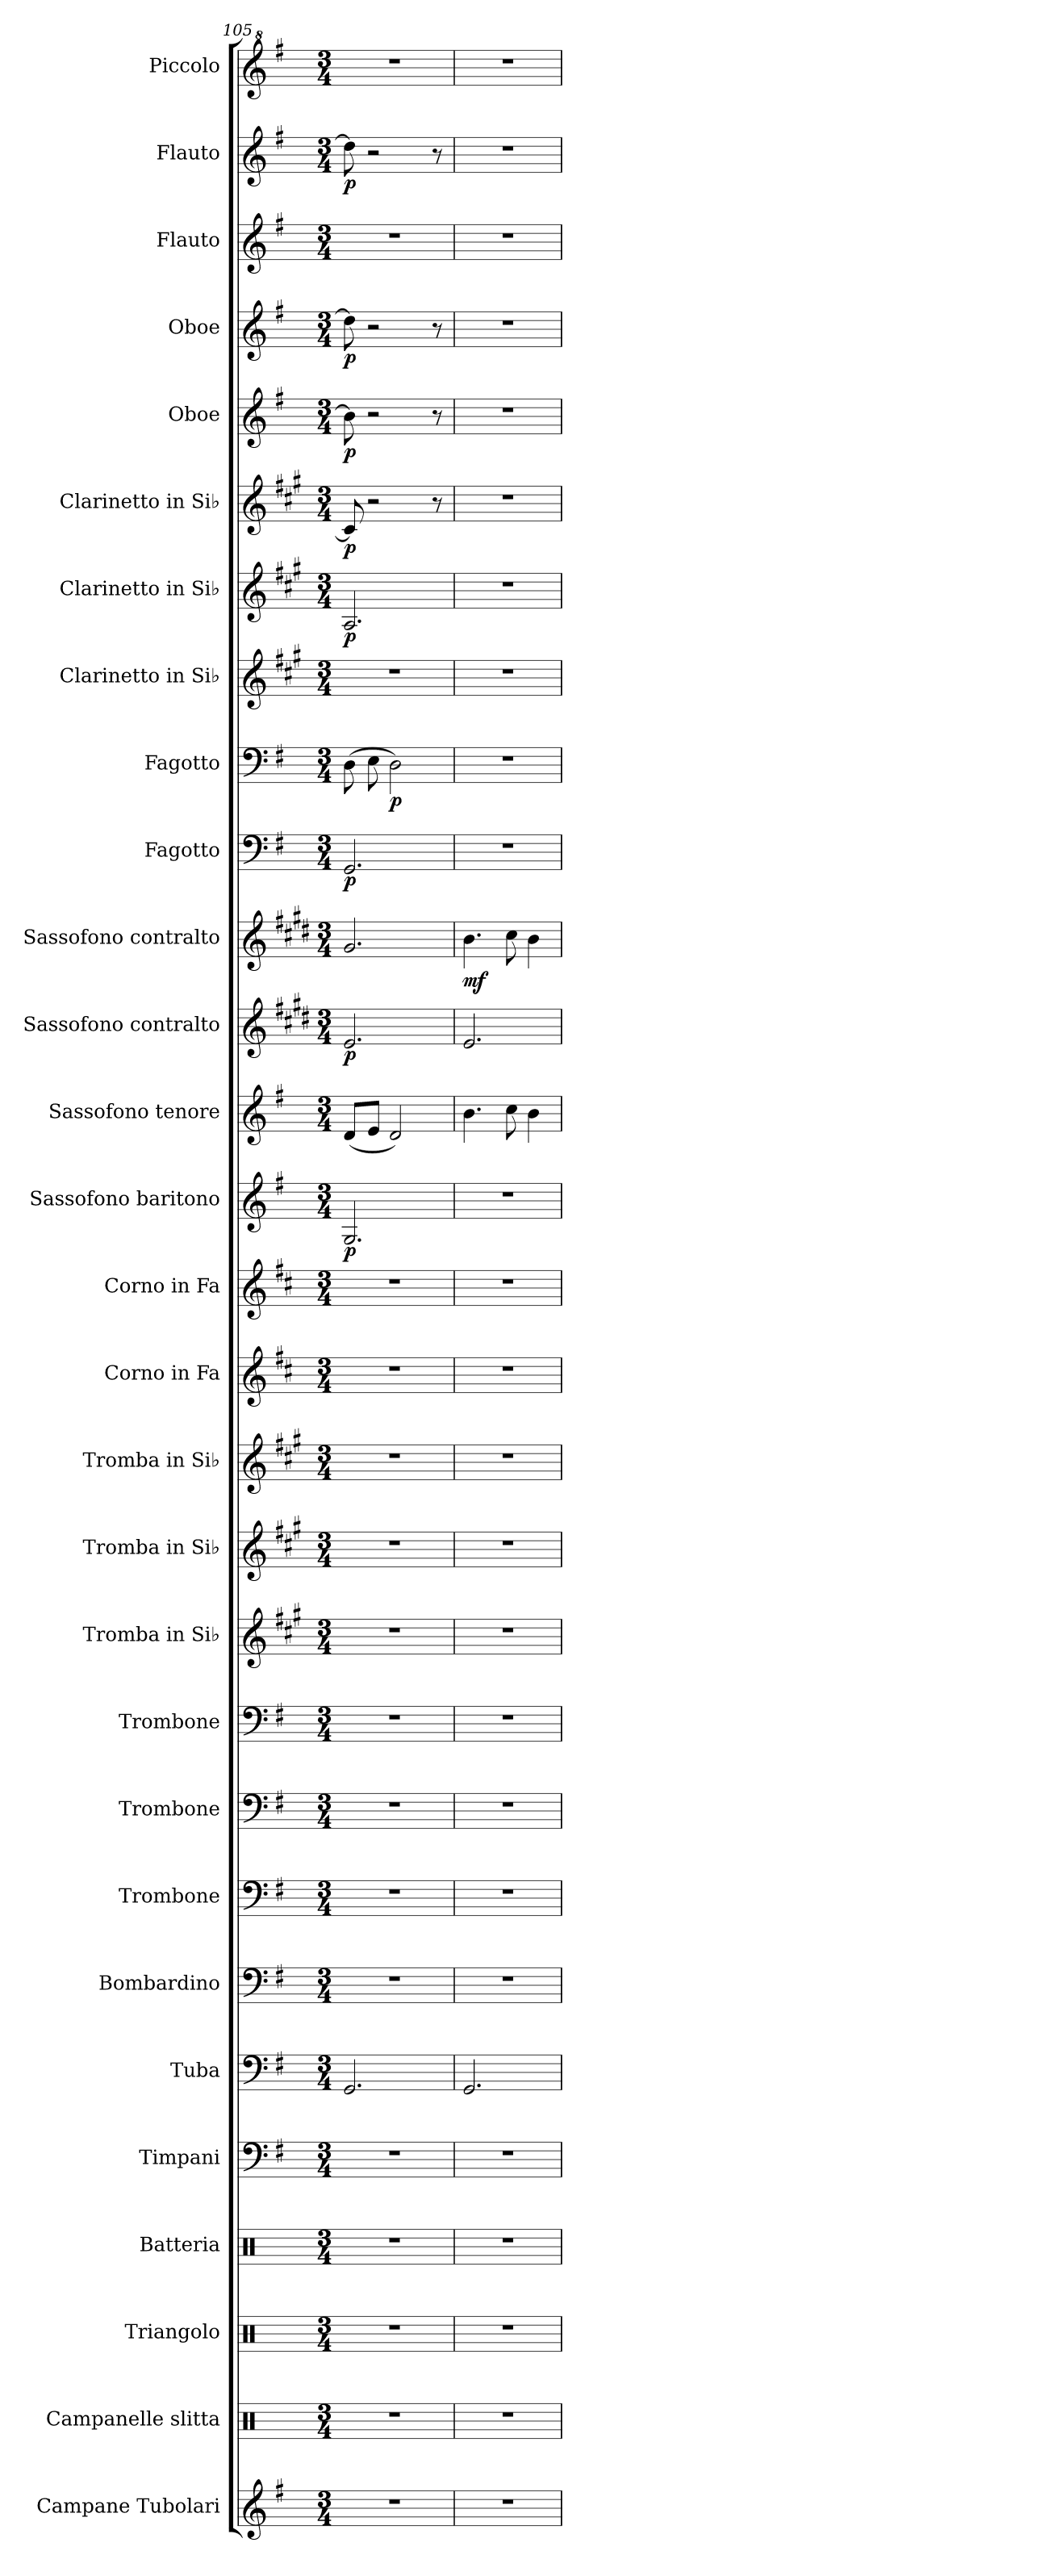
**kern	**kern	**kern	**kern	**kern	**kern	**kern	**kern	**kern	**kern	**kern	**kern	**kern	**kern	**kern	**kern	**dynam	**kern	**kern	**dynam	**kern	**dynam	**kern	**dynam	**kern	**dynam	**kern	**kern	**dynam	**kern	**dynam	**kern	**dynam	**kern	**dynam	**kern	**kern	**dynam	**kern
*part29	*part28	*part27	*part26	*part25	*part24	*part23	*part22	*part21	*part20	*part19	*part18	*part17	*part16	*part15	*part14	*part14	*part13	*part12	*part12	*part11	*part11	*part10	*part10	*part9	*part9	*part8	*part7	*part7	*part6	*part6	*part5	*part5	*part4	*part4	*part3	*part2	*part2	*part1
*staff29	*staff28	*staff27	*staff26	*staff25	*staff24	*staff23	*staff22	*staff21	*staff20	*staff19	*staff18	*staff17	*staff16	*staff15	*staff14	*staff14	*staff13	*staff12	*staff12	*staff11	*staff11	*staff10	*staff10	*staff9	*staff9	*staff8	*staff7	*staff7	*staff6	*staff6	*staff5	*staff5	*staff4	*staff4	*staff3	*staff2	*staff2	*staff1
*I"Campane Tubolari	*I"Campanelle slitta	*I"Triangolo	*I"Batteria	*I"Timpani	*I"Tuba	*I"Bombardino	*I"Trombone	*I"Trombone	*I"Trombone	*I"Tromba in Si♭	*I"Tromba in Si♭	*I"Tromba in Si♭	*I"Corno in Fa	*I"Corno in Fa	*I"Sassofono baritono	*	*I"Sassofono tenore	*I"Sassofono contralto	*	*I"Sassofono contralto	*	*I"Fagotto	*	*I"Fagotto	*	*I"Clarinetto in Si♭	*I"Clarinetto in Si♭	*	*I"Clarinetto in Si♭	*	*I"Oboe	*	*I"Oboe	*	*I"Flauto	*I"Flauto	*	*I"Piccolo
*I'Camp. tb.	*	*I'Triang.	*I'Batt.	*I'Timp.	*I'Tba.	*	*I'Tbn.	*I'Tbn.	*I'Tbn.	*I'Tr. Si♭	*I'Tr. Si♭	*I'Tr. Si♭	*I'Cor. Fa	*I'Cor. Fa	*	*	*	*	*	*	*	*I'Fag.	*	*I'Fag.	*	*I'Cl. Si♭	*I'Cl. Si♭	*	*I'Cl. Si♭	*	*I'Ob.	*	*I'Ob.	*	*I'Fl.	*I'Fl.	*	*
*clefG2	*clefX	*clefX	*clefX	*clefF4	*clefF4	*clefF4	*clefF4	*clefF4	*clefF4	*clefG2	*clefG2	*clefG2	*clefG2	*clefG2	*clefG2	*	*clefG2	*clefG2	*	*clefG2	*	*clefF4	*	*clefF4	*	*clefG2	*clefG2	*	*clefG2	*	*clefG2	*	*clefG2	*	*clefG2	*clefG2	*	*clefG^2
*	*	*	*	*	*	*	*	*	*	*ITrd1c2	*ITrd1c2	*ITrd1c2	*ITrd4c7	*ITrd4c7	*ITrd12c21	*	*ITrd8c14	*ITrd5c9	*	*ITrd5c9	*	*	*	*	*	*ITrd1c2	*ITrd1c2	*	*ITrd1c2	*	*	*	*	*	*	*	*	*ITrd-7c-12
*k[f#]	*k[]	*k[]	*k[]	*k[f#]	*k[f#]	*k[f#]	*k[f#]	*k[f#]	*k[f#]	*k[f#]	*k[f#]	*k[f#]	*k[f#]	*k[f#]	*k[f#]	*	*k[f#]	*k[f#]	*	*k[f#]	*	*k[f#]	*	*k[f#]	*	*k[f#]	*k[f#]	*	*k[f#]	*	*k[f#]	*	*k[f#]	*	*k[f#]	*k[f#]	*	*k[f#]
*M3/4	*M3/4	*M3/4	*M3/4	*M3/4	*M3/4	*M3/4	*M3/4	*M3/4	*M3/4	*M3/4	*M3/4	*M3/4	*M3/4	*M3/4	*M3/4	*	*M3/4	*M3/4	*	*M3/4	*	*M3/4	*	*M3/4	*	*M3/4	*M3/4	*	*M3/4	*	*M3/4	*	*M3/4	*	*M3/4	*M3/4	*	*M3/4
=105	=105	=105	=105	=105	=105	=105	=105	=105	=105	=105	=105	=105	=105	=105	=105	=105	=105	=105	=105	=105	=105	=105	=105	=105	=105	=105	=105	=105	=105	=105	=105	=105	=105	=105	=105	=105	=105	=105
!	!	!	!	!	!	!	!	!	!	!	!	!	!	!	!	!LO:DY:b	!	!	!LO:DY:b	!	!	!	!LO:DY:b	!	!	!	!	!LO:DY:b	!	!LO:DY:b	!	!LO:DY:b	!	!LO:DY:b	!	!	!LO:DY:b	!
2.r	2.r	2.r	2.r	2.r	2.GG/	2.r	2.r	2.r	2.r	2.r	2.r	2.r	2.r	2.r	2.GG/	p	(8D/L	2.G/	p	2.B/	.	2.GG/	p	(8D\	.	2.r	2.G/	p	8B/]	p	8b\]	p	8dd\]	p	2.r	8dd\]	p	2.r
.	.	.	.	.	.	.	.	.	.	.	.	.	.	.	.	.	8E/J	.	.	.	.	.	.	8E\	.	.	.	.	2r	.	2r	.	2r	.	.	2r	.	.
!	!	!	!	!	!	!	!	!	!	!	!	!	!	!	!	!	!	!	!	!	!	!	!	!	!LO:DY:b	!	!	!	!	!	!	!	!	!	!	!	!	!
.	.	.	.	.	.	.	.	.	.	.	.	.	.	.	.	.	2D/)	.	.	.	.	.	.	2D\)	p	.	.	.	.	.	.	.	.	.	.	.	.	.
.	.	.	.	.	.	.	.	.	.	.	.	.	.	.	.	.	.	.	.	.	.	.	.	.	.	.	.	.	8r	.	8r	.	8r	.	.	8r	.	.
=106	=106	=106	=106	=106	=106	=106	=106	=106	=106	=106	=106	=106	=106	=106	=106	=106	=106	=106	=106	=106	=106	=106	=106	=106	=106	=106	=106	=106	=106	=106	=106	=106	=106	=106	=106	=106	=106	=106
!	!	!	!	!	!	!	!	!	!	!	!	!	!	!	!	!	!	!	!	!	!LO:DY:b	!	!	!	!	!	!	!	!	!	!	!	!	!	!	!	!	!
2.r	2.r	2.r	2.r	2.r	2.GG/	2.r	2.r	2.r	2.r	2.r	2.r	2.r	2.r	2.r	2.r	.	4.B\	2.G/	.	4.d\	mf	2.r	.	2.r	.	2.r	2.r	.	2.r	.	2.r	.	2.r	.	2.r	2.r	.	2.r
.	.	.	.	.	.	.	.	.	.	.	.	.	.	.	.	.	8c\	.	.	8e\	.	.	.	.	.	.	.	.	.	.	.	.	.	.	.	.	.	.
.	.	.	.	.	.	.	.	.	.	.	.	.	.	.	.	.	4B\	.	.	4d\	.	.	.	.	.	.	.	.	.	.	.	.	.	.	.	.	.	.
=	=	=	=	=	=	=	=	=	=	=	=	=	=	=	=	=	=	=	=	=	=	=	=	=	=	=	=	=	=	=	=	=	=	=	=	=	=	=
*-	*-	*-	*-	*-	*-	*-	*-	*-	*-	*-	*-	*-	*-	*-	*-	*-	*-	*-	*-	*-	*-	*-	*-	*-	*-	*-	*-	*-	*-	*-	*-	*-	*-	*-	*-	*-	*-	*-
